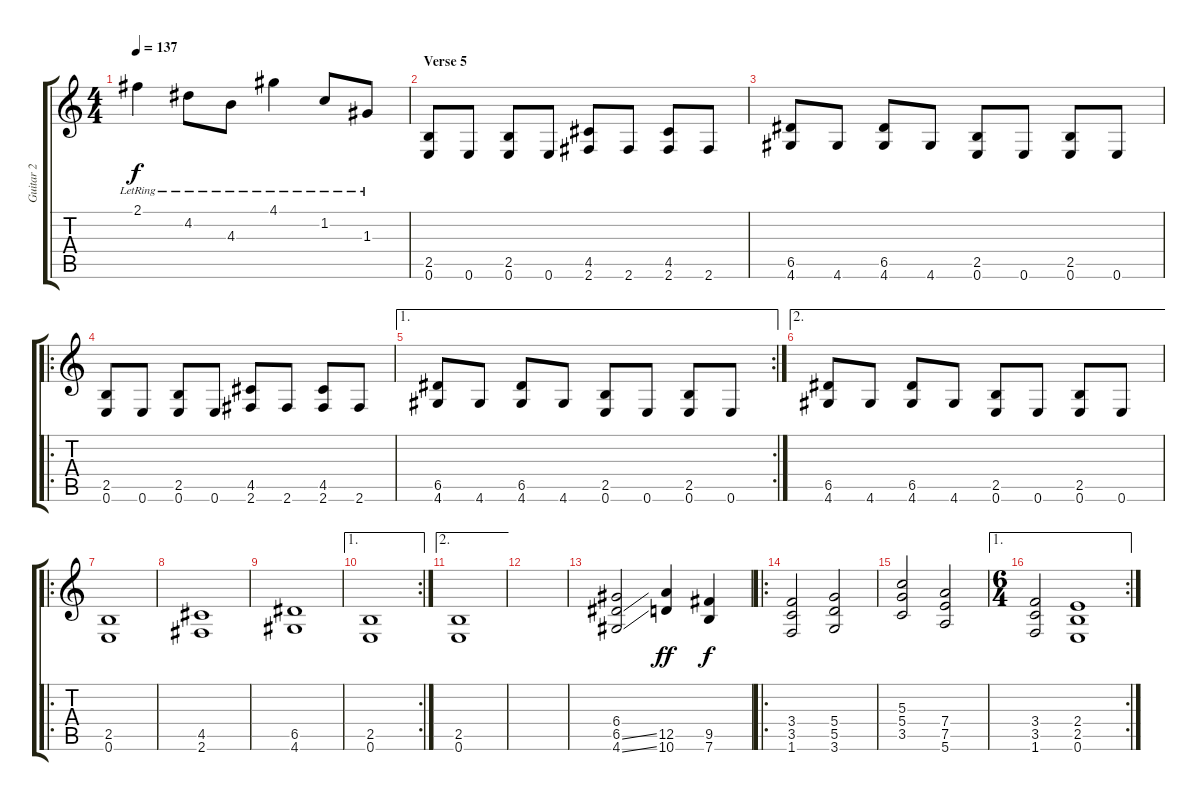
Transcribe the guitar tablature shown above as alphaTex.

\track ("Guitar 2" "Guitar 2") {instrument distortionguitar}
\staff {score tabs}
\tuning (E4 B3 G3 D3 A2 E2) {hide}
\ts (4 4)
\tempo 137
\clef g2
\ks c
2.1{lr}.4{dy f} 4.2{lr}.8 4.3{lr}.8 4.1{lr}.4 1.2{lr}.8 1.3{lr}.8 |
\section ("" "Verse 5")
(2.5 0.6).8{volume 16 instrument distortionguitar} 0.6.8 (2.5 0.6).8 0.6.8 (4.5 2.6).8 2.6.8 (4.5 2.6).8 2.6.8 |
(6.5 4.6).8 4.6.8 (6.5 4.6).8 4.6.8 (2.5 0.6).8 0.6.8 (2.5 0.6).8 0.6.8 |
\ro
(2.5 0.6).8 0.6.8 (2.5 0.6).8 0.6.8 (4.5 2.6).8 2.6.8 (4.5 2.6).8 2.6.8 |
\ae 1
\rc 2
(6.5 4.6).8 4.6.8 (6.5 4.6).8 4.6.8 (2.5 0.6).8 0.6.8 (2.5 0.6).8 0.6.8 |
\ae 2
(6.5 4.6).8 4.6.8 (6.5 4.6).8 4.6.8 (2.5 0.6).8 0.6.8 (2.5 0.6).8 0.6.8 |
\ro
(2.5 0.6).1 |
(4.5 2.6).1 |
(6.5 4.6).1 |
\ae 1
\rc 2
(2.5 0.6).1 |
\ae 2
(2.5 0.6).1 |
|
(6.4 6.5{ss} 4.6{ss}).2 (12.5 10.6).4{dy ff} (9.5 7.6).4{dy f} |
\ro
(3.4 3.5 1.6).2 (5.4 5.5 3.6).2 |
(5.3 5.4 3.5).2 (7.4 7.5 5.6).2 |
\ae 1
\rc 2
\ts (6 4)
(3.4 3.5 1.6).2 (2.4 2.5 0.6).1
